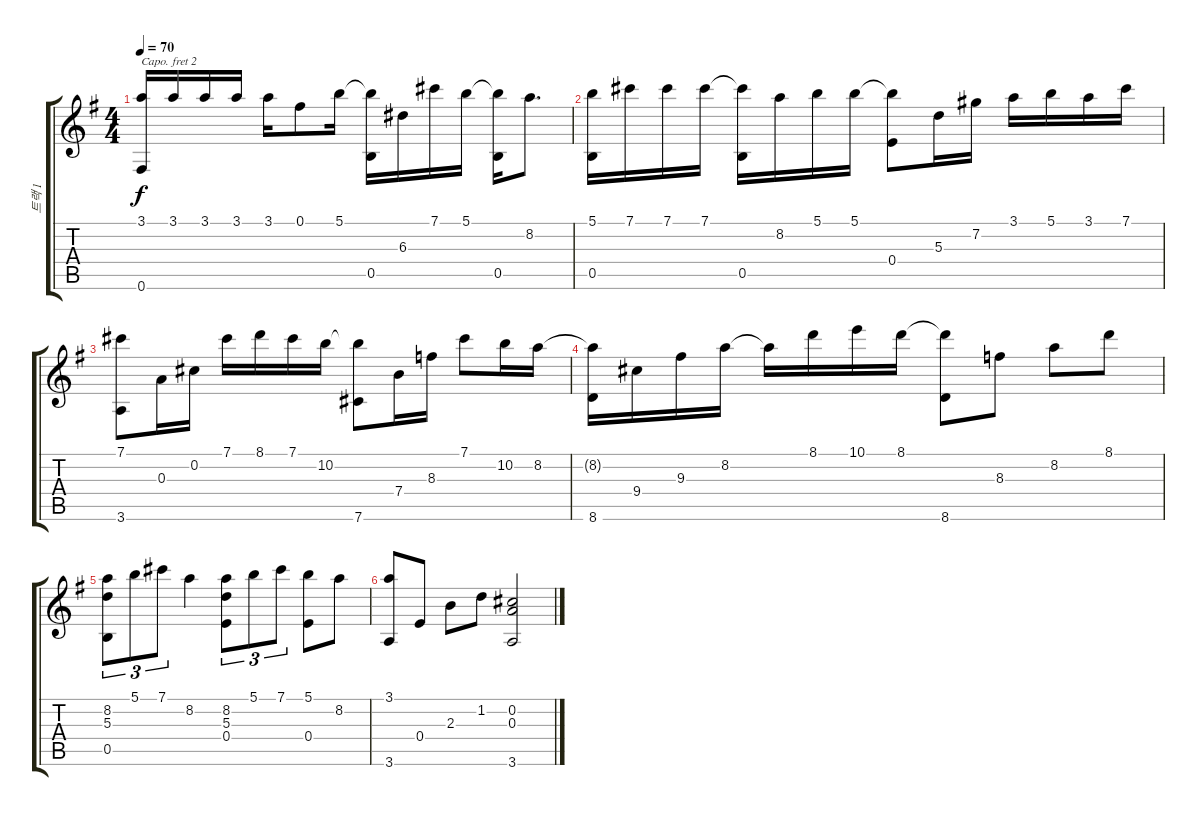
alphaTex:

\track ("트랙 1" "트랙 1") {instrument acousticguitarsteel}
\staff {score tabs}
\capo 2
\tuning (E4 B3 G3 D3 A2 E2) {hide}
\ts (4 4)
\tempo 70
\clef g2
\ks g
(3.1{t} 0.6).16{dy f} 3.1.16 3.1.16 3.1.16 3.1.16 0.1.8 5.1.16 (5.1{t} 0.5).16 6.3.16 7.1.16 5.1.16 (5.1{t} 0.5).16 8.2.8{d} |
(5.1 0.5).16 7.1.16 7.1.16 7.1.16 (7.1{t} 0.5).16 8.2.16 5.1.16 5.1.16 (5.1{t} 0.4).8 5.3.16 7.2.16 3.1.16 5.1.16 3.1.16 7.1.16 |
(7.1 3.6).8 0.3.16 0.2.16 7.1.16 8.1.16 7.1.16 10.2.16 (10.2{t} 7.6).8 7.4.16 8.3.16 7.1.8 10.2.16 8.2.16 |
(8.2{t} 8.6).16 9.4.16 9.3.16 8.2.16 8.2{t}.16 8.1.16 10.1.16 8.1.16 (8.1{t} 8.6).8 8.3.8 8.2.8 8.1.8 |
(8.2 5.3 0.5).8{tu (3 2)} 5.1.8{tu (3 2)} 7.1.8{tu (3 2)} 8.2.4 (8.2 5.3 0.4).8{tu (3 2)} 5.1.8{tu (3 2)} 7.1.8{tu (3 2)} (5.1 0.4).8 8.2.8 |
(3.1 3.6).8 0.4.8 2.3.8 1.2.8 (0.2 0.3 3.6).2
